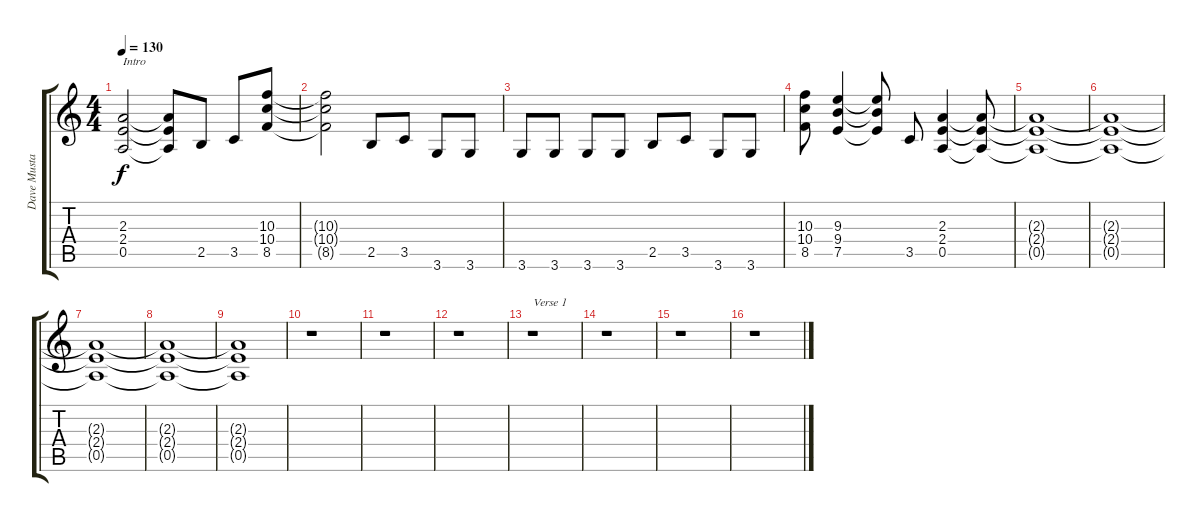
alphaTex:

\track ("Dave Mustaine" "Dave Musta") {instrument distortionguitar}
\staff {score tabs}
\tuning (E4 B3 G3 D3 A2 E2) {hide}
\ts (4 4)
\tempo 130
\clef g2
\ks c
(2.3 2.4 0.5).2{txt "Intro" dy f instrument distortionguitar} (2.3{t} 2.4{t} 0.5{t}).8 2.5.8 3.5.8 (10.3 10.4 8.5).8 |
(10.3{t} 10.4{t} 8.5{t}).2 2.5.8 3.5.8 3.6.8 3.6.8 |
3.6.8 3.6.8 3.6.8 3.6.8 2.5.8 3.5.8 3.6.8 3.6.8 |
(10.3 10.4 8.5).8 (9.3 9.4 7.5).4 (9.3{t} 9.4{t} 7.5{t}).8 3.5.8 (2.3 2.4 0.5).4 (2.3{t} 2.4{t} 0.5{t}).8 |
(2.3{t} 2.4{t} 0.5{t}).1 |
(2.3{t} 2.4{t} 0.5{t}).1 |
(2.3{t} 2.4{t} 0.5{t}).1 |
(2.3{t} 2.4{t} 0.5{t}).1 |
(2.3{t} 2.4{t} 0.5{t}).1 |
r.1 |
r.1 |
r.1 |
r.1{txt "Verse 1"} |
r.1 |
r.1 |
r.1
